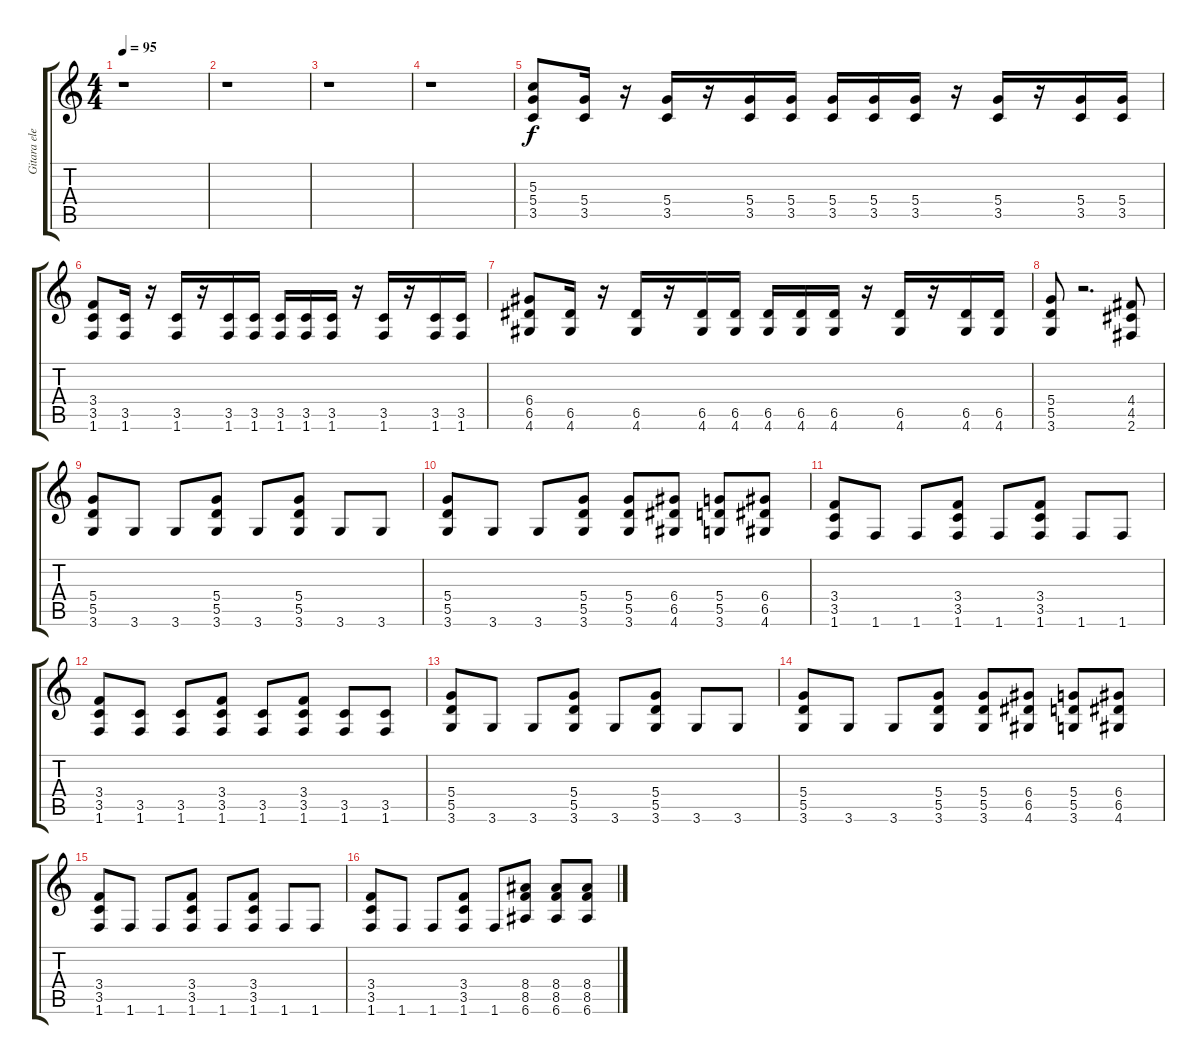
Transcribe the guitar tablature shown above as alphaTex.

\track ("Gitara elektryczna (II)" "Gitara ele") {instrument distortionguitar}
\staff {score tabs}
\tuning (E4 B3 G3 D3 A2 E2) {hide}
\ts (4 4)
\tempo 95
\clef g2
\ks c
r.1{dy f volume 15 instrument electricguitarmuted} |
r.1 |
r.1 |
r.1 |
(5.3 5.4 3.5).8{volume 15 instrument electricguitarmuted} (5.4 3.5).16 r.16 (5.4 3.5).16 r.16 (5.4 3.5).16 (5.4 3.5).16 (5.4 3.5).16 (5.4 3.5).16 (5.4 3.5).16 r.16 (5.4 3.5).16 r.16 (5.4 3.5).16 (5.4 3.5).16 |
(3.4 3.5 1.6).8 (3.5 1.6).16 r.16 (3.5 1.6).16 r.16 (3.5 1.6).16 (3.5 1.6).16 (3.5 1.6).16 (3.5 1.6).16 (3.5 1.6).16 r.16 (3.5 1.6).16 r.16 (3.5 1.6).16 (3.5 1.6).16 |
(6.4 6.5 4.6).8 (6.5 4.6).16 r.16 (6.5 4.6).16 r.16 (6.5 4.6).16 (6.5 4.6).16 (6.5 4.6).16 (6.5 4.6).16 (6.5 4.6).16 r.16 (6.5 4.6).16 r.16 (6.5 4.6).16 (6.5 4.6).16 |
(5.4 5.5 3.6).8 r.2{d volume 10 instrument distortionguitar} (4.4 4.5 2.6).8 |
(5.4 5.5 3.6).8 3.6.8 3.6.8 (5.4 5.5 3.6).8 3.6.8 (5.4 5.5 3.6).8 3.6.8 3.6.8 |
(5.4 5.5 3.6).8 3.6.8 3.6.8 (5.4 5.5 3.6).8 (5.4 5.5 3.6).8 (6.4 6.5 4.6).8 (5.4 5.5 3.6).8 (6.4 6.5 4.6).8 |
(3.4 3.5 1.6).8 1.6.8 1.6.8 (3.4 3.5 1.6).8 1.6.8 (3.4 3.5 1.6).8 1.6.8 1.6.8 |
(3.4 3.5 1.6).8 (3.5 1.6).8 (3.5 1.6).8 (3.4 3.5 1.6).8 (3.5 1.6).8 (3.4 3.5 1.6).8 (3.5 1.6).8 (3.5 1.6).8 |
(5.4 5.5 3.6).8 3.6.8 3.6.8 (5.4 5.5 3.6).8 3.6.8 (5.4 5.5 3.6).8 3.6.8 3.6.8 |
(5.4 5.5 3.6).8 3.6.8 3.6.8 (5.4 5.5 3.6).8 (5.4 5.5 3.6).8 (6.4 6.5 4.6).8 (5.4 5.5 3.6).8 (6.4 6.5 4.6).8 |
(3.4 3.5 1.6).8 1.6.8 1.6.8 (3.4 3.5 1.6).8 1.6.8 (3.4 3.5 1.6).8 1.6.8 1.6.8 |
(3.4 3.5 1.6).8 1.6.8 1.6.8 (3.4 3.5 1.6).8 1.6.8 (8.4 8.5 6.6).8 (8.4 8.5 6.6).8 (8.4 8.5 6.6).8
